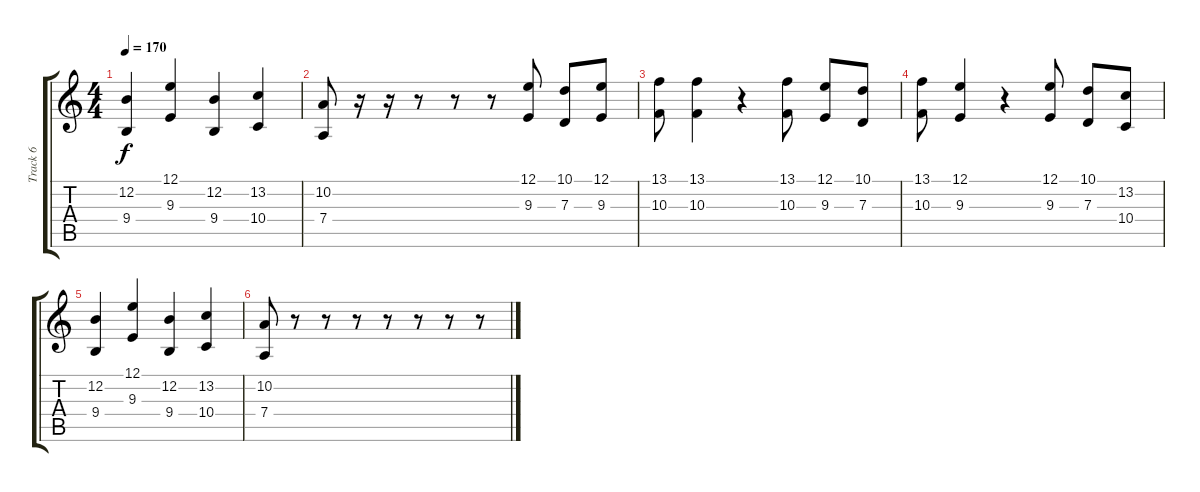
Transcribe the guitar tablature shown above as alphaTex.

\track ("Track 6" "Track 6") {instrument brasssection}
\staff {score tabs}
\tuning (E4 B3 G3 D3 A2 E2) {hide}
\ts (4 4)
\tempo 170
\clef g2
\ks c
(12.2 9.4).4{dy f} (12.1 9.3).4 (12.2 9.4).4 (13.2 10.4).4 |
(10.2 7.4).8 r.16 r.16 r.8 r.8 r.8 (12.1 9.3).8 (10.1 7.3).8 (12.1 9.3).8 |
(13.1 10.3).8 (13.1 10.3).4 r.4 (13.1 10.3).8 (12.1 9.3).8 (10.1 7.3).8 |
(13.1 10.3).8 (12.1 9.3).4 r.4 (12.1 9.3).8 (10.1 7.3).8 (13.2 10.4).8 |
(12.2 9.4).4 (12.1 9.3).4 (12.2 9.4).4 (13.2 10.4).4 |
(10.2 7.4).8 r.8 r.8 r.8 r.8 r.8 r.8 r.8
